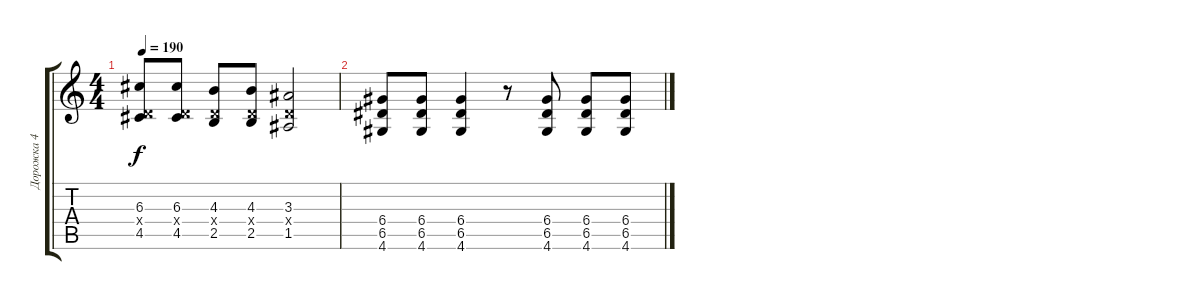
\track ("Дорожка 4" "Дорожка 4") {instrument distortionguitar}
\staff {score tabs}
\tuning (E4 B3 G3 D3 A2 E2) {hide}
\ts (4 4)
\tempo 190
\clef g2
\ks c
(6.3 0.4{x} 4.5).8{dy f} (6.3 0.4{x} 4.5).8 (4.3 0.4{x} 2.5).8 (4.3 0.4{x} 2.5).8 (3.3 0.4{x} 1.5).2 |
(6.4 6.5 4.6).8 (6.4 6.5 4.6).8 (6.4 6.5 4.6).4 r.8 (6.4 6.5 4.6).8 (6.4 6.5 4.6).8 (6.4 6.5 4.6).8
